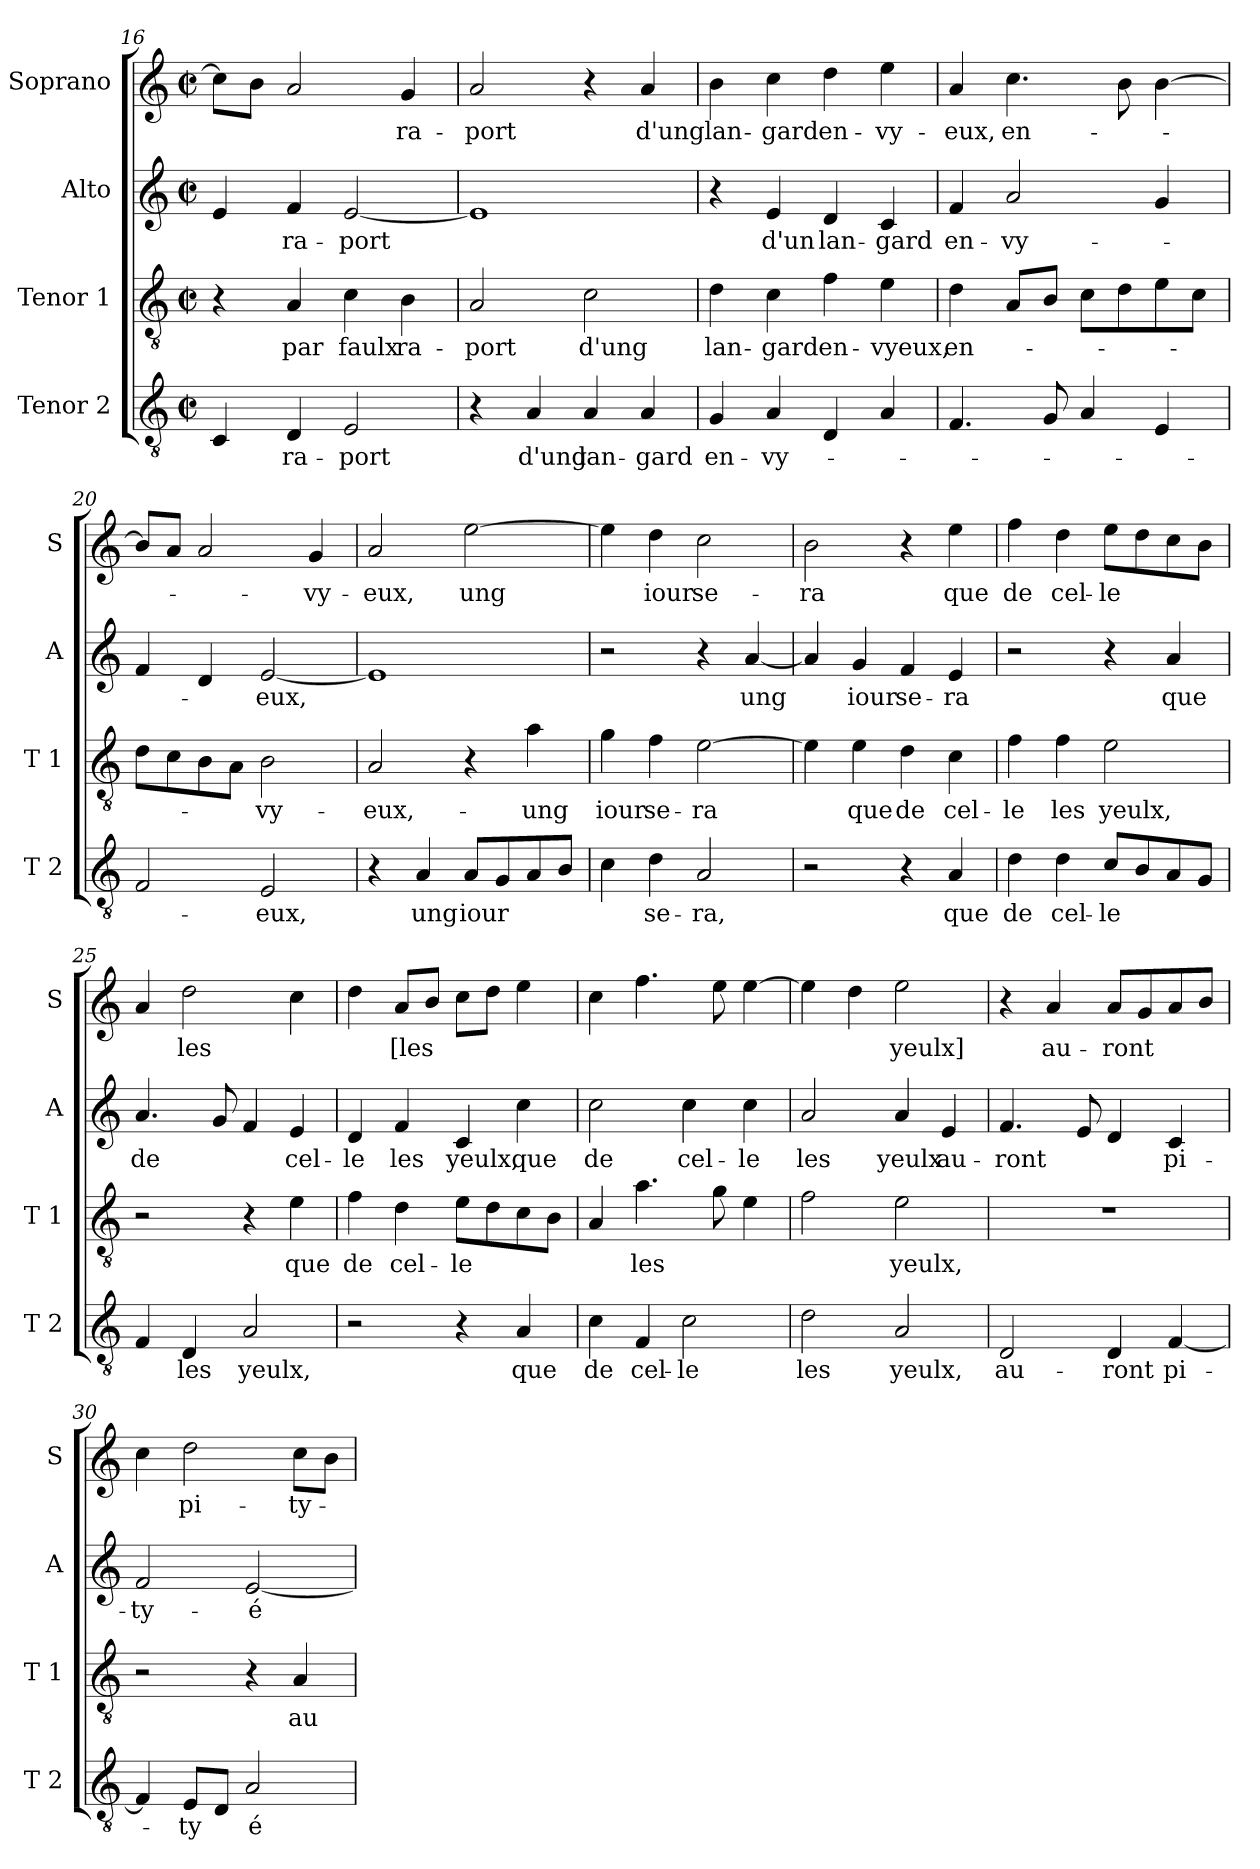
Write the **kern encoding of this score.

**kern	**text	**kern	**text	**kern	**text	**kern	**text
*part4	*part4	*part3	*part3	*part2	*part2	*part1	*part1
*staff4	*staff4	*staff3	*staff3	*staff2	*staff2	*staff1	*staff1
*I"Tenor 2	*	*I"Tenor 1	*	*I"Alto	*	*I"Soprano	*
*I'T 2	*	*I'T 1	*	*I'A	*	*I'S	*
*clefGv2	*	*clefGv2	*	*clefG2	*	*clefG2	*
*k[]	*	*k[]	*	*k[]	*	*k[]	*
*C:	*	*C:	*	*C:	*	*C:	*
*M2/2	*	*M2/2	*	*M2/2	*	*M2/2	*
*met(c|)	*	*met(c|)	*	*met(c|)	*	*met(c|)	*
=16	=16	=16	=16	=16	=16	=16	=16
4C/	.	4r	.	4e/	.	8cc\L]	.
.	.	.	.	.	.	8b\J	.
!	!LO:LY:b	!	!LO:LY:b	!	!LO:LY:b	!	!
4D/	ra-	4A/	par	4f/	ra-	2a/	.
!	!LO:LY:b	!	!LO:LY:b	!	!LO:LY:b	!	!
2E/	-port	4c\	faulx	[2e/	-port	.	.
!	!	!	!LO:LY:b	!	!	!	!LO:LY:b
.	.	4B\	ra-	.	.	4g/	ra-
=17	=17	=17	=17	=17	=17	=17	=17
!	!	!	!LO:LY:b	!	!	!	!LO:LY:b
4r	.	2A/	-port	1e]	.	2a/	-port
!	!LO:LY:b	!	!	!	!	!	!
4A/	d'ung	.	.	.	.	.	.
!	!LO:LY:b	!	!LO:LY:b	!	!	!	!
4A/	lan-	2c\	d'ung	.	.	4r	.
!	!LO:LY:b	!	!	!	!	!	!LO:LY:b
4A/	-gard	.	.	.	.	4a/	d'ung
=18	=18	=18	=18	=18	=18	=18	=18
!	!LO:LY:b	!	!LO:LY:b	!	!	!	!LO:LY:b
4G/	en-	4d\	lan-	4r	.	4b\	lan-
!	!LO:LY:b	!	!LO:LY:b	!	!LO:LY:b	!	!LO:LY:b
4A/	-vy-	4c\	-gard	4e/	d'un	4cc\	-gard
!	!	!	!LO:LY:b	!	!LO:LY:b	!	!LO:LY:b
4D/	.	4f\	en-	4d/	lan-	4dd\	en-
!	!	!	!LO:LY:b	!	!LO:LY:b	!	!LO:LY:b
4A/	.	4e\	-vyeux,	4c/	-gard	4ee\	-vy-
=19	=19	=19	=19	=19	=19	=19	=19
!	!	!	!LO:LY:b	!	!LO:LY:b	!	!LO:LY:b
4.F/	.	4d\	en-	4f/	en-	4a/	-eux,
!	!	!	!	!	!LO:LY:b	!	!LO:LY:b
.	.	8A/L	.	2a/	-vy-	4.cc\	en-
8G/	.	8B/J	.	.	.	.	.
4A/	.	8c\L	.	.	.	.	.
.	.	8d\	.	.	.	8b\	.
4E/	.	8e\	.	4g/	.	[4b\	.
.	.	8c\J	.	.	.	.	.
!!LO:LB:g=z
=20	=20	=20	=20	=20	=20	=20	=20
2F/	.	8d\L	.	4f/	.	8b/L]	.
.	.	8c\	.	.	.	8a/J	.
.	.	8B\	.	4d/	.	2a/	.
.	.	8A\J	.	.	.	.	.
!	!LO:LY:b	!	!LO:LY:b	!	!LO:LY:b	!	!
2E/	-eux,	2B\	-vy-	[2e/	-eux,	.	.
!	!	!	!	!	!	!	!LO:LY:b
.	.	.	.	.	.	4g/	-vy-
=21	=21	=21	=21	=21	=21	=21	=21
!	!	!	!LO:LY:b	!	!	!	!LO:LY:b
4r	.	2A/	-eux,-	1e]	.	2a/	-eux,
!	!LO:LY:b	!	!	!	!	!	!
4A/	ung	.	.	.	.	.	.
!	!LO:LY:b	!	!	!	!	!	!LO:LY:b
8A/L	iour	4r	.	.	.	[2ee\	ung
8G/	.	.	.	.	.	.	.
!	!	!	!LO:LY:b	!	!	!	!
8A/	.	4a\	-ung	.	.	.	.
8B/J	.	.	.	.	.	.	.
=22	=22	=22	=22	=22	=22	=22	=22
!	!	!	!LO:LY:b	!	!	!	!
4c\	.	4g\	iour	2r	.	4ee\]	.
!	!LO:LY:b	!	!LO:LY:b	!	!	!	!LO:LY:b
4d\	se-	4f\	se-	.	.	4dd\	iour
!	!LO:LY:b	!	!LO:LY:b	!	!	!	!LO:LY:b
2A/	-ra,	[2e\	-ra	4r	.	2cc\	se-
!	!	!	!	!	!LO:LY:b	!	!
.	.	.	.	[4a/	ung	.	.
=23	=23	=23	=23	=23	=23	=23	=23
!	!	!	!	!	!	!	!LO:LY:b
2r	.	4e\]	.	4a/]	.	2b\	-ra
!	!	!	!LO:LY:b	!	!LO:LY:b	!	!
.	.	4e\	que	4g/	iour	.	.
!	!	!	!LO:LY:b	!	!LO:LY:b	!	!
4r	.	4d\	de	4f/	se-	4r	.
!	!LO:LY:b	!	!LO:LY:b	!	!LO:LY:b	!	!LO:LY:b
4A/	que	4c\	cel-	4e/	-ra	4ee\	que
=24	=24	=24	=24	=24	=24	=24	=24
!	!LO:LY:b	!	!LO:LY:b	!	!	!	!LO:LY:b
4d\	de	4f\	-le	2r	.	4ff\	de
!	!LO:LY:b	!	!LO:LY:b	!	!	!	!LO:LY:b
4d\	cel-	4f\	les	.	.	4dd\	cel-
!	!LO:LY:b	!	!LO:LY:b	!	!	!	!LO:LY:b
8c/L	-le	2e\	yeulx,	4r	.	8ee\L	-le
8B/	.	.	.	.	.	8dd\	.
!	!	!	!	!	!LO:LY:b	!	!
8A/	.	.	.	4a/	que	8cc\	.
8G/J	.	.	.	.	.	8b\J	.
!!LO:LB:g=z
=25	=25	=25	=25	=25	=25	=25	=25
!	!	!	!	!	!LO:LY:b	!	!
4F/	.	2r	.	4.a/	de	4a/	.
!	!LO:LY:b	!	!	!	!	!	!LO:LY:b
4D/	les	.	.	.	.	2dd\	les
.	.	.	.	8g/	.	.	.
!	!LO:LY:b	!	!	!	!	!	!
2A/	yeulx,	4r	.	4f/	.	.	.
!	!	!	!LO:LY:b	!	!LO:LY:b	!	!
.	.	4e\	que	4e/	cel-	4cc\	.
=26	=26	=26	=26	=26	=26	=26	=26
!	!	!	!LO:LY:b	!	!LO:LY:b	!	!
2r	.	4f\	de	4d/	-le	4dd\	.
!	!	!	!LO:LY:b	!	!LO:LY:b	!	!LO:LY:b
.	.	4d\	cel-	4f/	les	8a/L	[les
.	.	.	.	.	.	8b/J	.
!	!	!	!LO:LY:b	!	!LO:LY:b	!	!
4r	.	8e\L	-le	4c/	yeulx,	8cc\L	.
.	.	8d\	.	.	.	8dd\J	.
!	!LO:LY:b	!	!	!	!LO:LY:b	!	!
4A/	que	8c\	.	4cc\	que	4ee\	.
.	.	8B\J	.	.	.	.	.
=27	=27	=27	=27	=27	=27	=27	=27
!	!LO:LY:b	!	!	!	!LO:LY:b	!	!
4c\	de	4A/	.	2cc\	de	4cc\	.
!	!LO:LY:b	!	!LO:LY:b	!	!	!	!
4F/	cel-	4.a\	les	.	.	4.ff\	.
!	!LO:LY:b	!	!	!	!LO:LY:b	!	!
2c\	-le	.	.	4cc\	cel-	.	.
.	.	8g\	.	.	.	8ee\	.
!	!	!	!	!	!LO:LY:b	!	!
.	.	4e\	.	4cc\	-le	[4ee\	.
=28	=28	=28	=28	=28	=28	=28	=28
!	!LO:LY:b	!	!	!	!LO:LY:b	!	!
2d\	les	2f\	.	2a/	les	4ee\]	.
.	.	.	.	.	.	4dd\	.
!	!LO:LY:b	!	!LO:LY:b	!	!LO:LY:b	!	!LO:LY:b
2A/	yeulx,	2e\	yeulx,	4a/	yeulx	2ee\	yeulx]
!	!	!	!	!	!LO:LY:b	!	!
.	.	.	.	4e/	au-	.	.
=29	=29	=29	=29	=29	=29	=29	=29
!	!LO:LY:b	!	!	!	!LO:LY:b	!	!
2D/	au-	1r	.	4.f/	-ront	4r	.
!	!	!	!	!	!	!	!LO:LY:b
.	.	.	.	.	.	4a/	au-
.	.	.	.	8e/	.	.	.
!	!LO:LY:b	!	!	!	!	!	!LO:LY:b
4D/	-ront	.	.	4d/	.	8a/L	-ront
.	.	.	.	.	.	8g/	.
!	!LO:LY:b	!	!	!	!LO:LY:b	!	!
[4F/	pi-	.	.	4c/	pi-	8a/	.
.	.	.	.	.	.	8b/J	.
!!LO:PB:g=z
=30	=30	=30	=30	=30	=30	=30	=30
!	!	!	!	!	!LO:LY:b	!	!
4F/]	.	2r	.	2f/	-ty-	4cc\	.
!	!LO:LY:b	!	!	!	!	!	!LO:LY:b
8E/L	-ty	.	.	.	.	2dd\	pi-
8D/J	.	.	.	.	.	.	.
!	!LO:LY:b	!	!	!	!LO:LY:b	!	!
2A/	é	4r	.	[2e/	-é	.	.
!	!	!	!LO:LY:b	!	!	!	!LO:LY:b
.	.	4A/	au-	.	.	8cc\L	-ty-
.	.	.	.	.	.	8b\J	.
=	=	=	=	=	=	=	=
*-	*-	*-	*-	*-	*-	*-	*-
